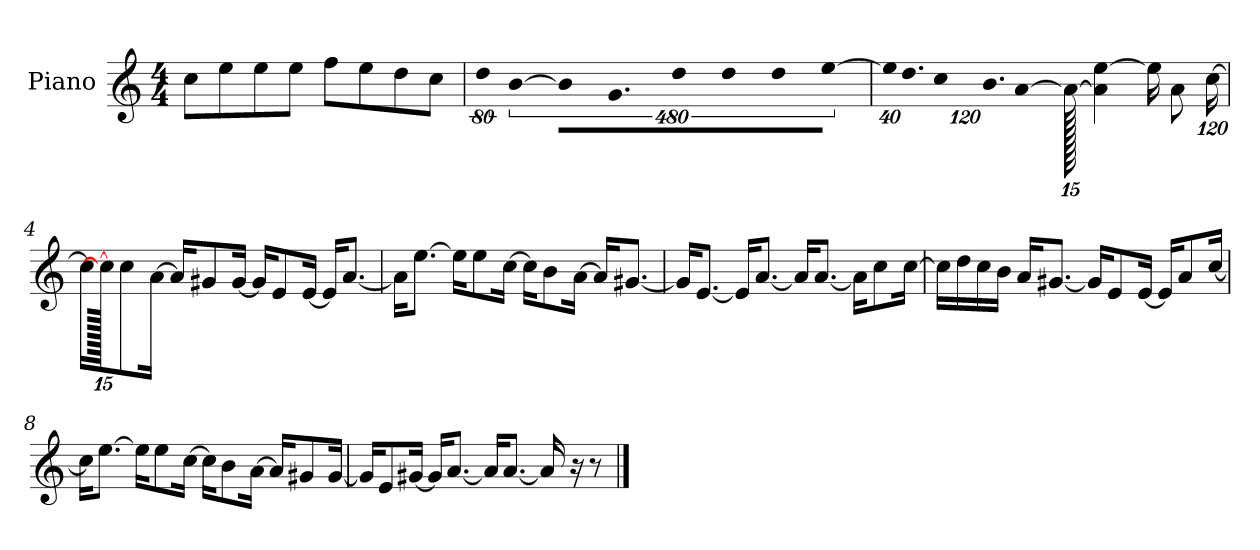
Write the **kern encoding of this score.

**kern
*part1
*staff1
*I"Piano
*I'P-no
*clefG2
*k[]
*M4/4
*MM90
=1
8cc\L
8ee\
8ee\
8ee\J
8ff\L
8ee\
8dd\
8cc\J
=2
!LO:N:vis=8
640%71dd\
!LO:N:vis=4
[1920%427b\
!LO:N:vis=16
1920%107b\KL]
9.g\
!LO:N:vis=8
640%71dd\
!LO:N:vis=8
640%71dd\
!LO:N:vis=8
640%71dd\
!LO:N:vis=8
[640%71ee\J
=3
*Xbrackettup
!LO:N:vis=32
640%23ee\KLL]
!LO:N:vis=16.
960%103dd\J
!LO:N:vis=8
960%137cc\
!LO:N:vis=16.
960%103b\L
[384%41a\J
1920a\_
4a\] [4ee\
16ee\KL]
8a\
[1920%119cc\Jk
=4
16cc\KL]
1920cc\_
8cc\
[16a\Jk
16a/KL]
8g#X/
[16g#/Jk
16g#/KL]
8e/
[16e/Jk
16e/KL]
[8.a/J
!!LO:LB:g=z
=5
16a\KL]
[8.ee\J
16ee\KL]
8ee\
[16cc\Jk
16cc\KL]
8b\
[16a\Jk
16a/KL]
[8.g#X/J
=6
16g#/KL]
[8.e/J
16e/KL]
[8.a/J
16a/KL]
[8.a/J
16a\KL]
8cc\
[16cc\Jk
=7
16cc\LL]
16dd\
16cc\
16b\JJ
16a/KL
[8.g#X/J
16g#/KL]
8e/
[16e/Jk
16e/KL]
8a/
[16cc/Jk
!!LO:LB:g=z
=8
16cc\KL]
[8.ee\J
16ee\KL]
8ee\
[16cc\Jk
16cc\KL]
8b\
[16a\Jk
16a/KL]
8g#X/
[16g#/Jk
=9
16g#/KL]
8e/
[16g#X/Jk
16g#/KL]
[8.a/J
16a/KL]
[8.a/J
16a/]
16r
8r
==
*-
